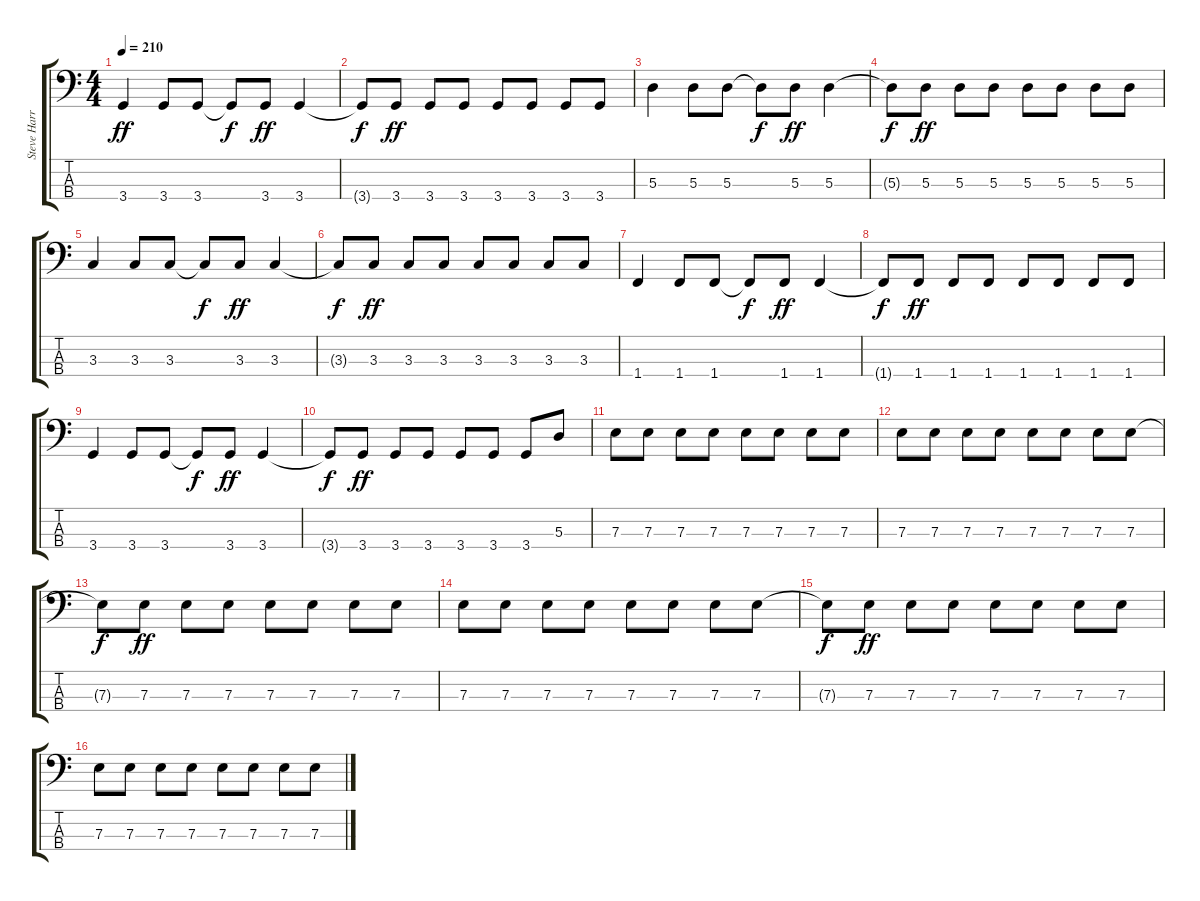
\track ("Steve Harris" "Steve Harr") {instrument electricbassfinger}
\staff {score tabs}
\tuning (G2 D2 A1 E1) {hide}
\ts (4 4)
\tempo 210
\clef f4
\ks c
3.4.4{dy ff} 3.4.8 3.4.8 3.4{t}.8{dy f} 3.4.8{dy ff} 3.4.4 |
3.4{t}.8{dy f} 3.4.8{dy ff} 3.4.8 3.4.8 3.4.8 3.4.8 3.4.8 3.4.8 |
5.3.4 5.3.8 5.3.8 5.3{t}.8{dy f} 5.3.8{dy ff} 5.3.4 |
5.3{t}.8{dy f} 5.3.8{dy ff} 5.3.8 5.3.8 5.3.8 5.3.8 5.3.8 5.3.8 |
3.3.4 3.3.8 3.3.8 3.3{t}.8{dy f} 3.3.8{dy ff} 3.3.4 |
3.3{t}.8{dy f} 3.3.8{dy ff} 3.3.8 3.3.8 3.3.8 3.3.8 3.3.8 3.3.8 |
1.4.4 1.4.8 1.4.8 1.4{t}.8{dy f} 1.4.8{dy ff} 1.4.4 |
1.4{t}.8{dy f} 1.4.8{dy ff} 1.4.8 1.4.8 1.4.8 1.4.8 1.4.8 1.4.8 |
3.4.4 3.4.8 3.4.8 3.4{t}.8{dy f} 3.4.8{dy ff} 3.4.4 |
3.4{t}.8{dy f} 3.4.8{dy ff} 3.4.8 3.4.8 3.4.8 3.4.8 3.4.8 5.3.8 |
7.3.8 7.3.8 7.3.8 7.3.8 7.3.8 7.3.8 7.3.8 7.3.8 |
7.3.8 7.3.8 7.3.8 7.3.8 7.3.8 7.3.8 7.3.8 7.3.8 |
7.3{t}.8{dy f} 7.3.8{dy ff} 7.3.8 7.3.8 7.3.8 7.3.8 7.3.8 7.3.8 |
7.3.8 7.3.8 7.3.8 7.3.8 7.3.8 7.3.8 7.3.8 7.3.8 |
7.3{t}.8{dy f} 7.3.8{dy ff} 7.3.8 7.3.8 7.3.8 7.3.8 7.3.8 7.3.8 |
7.3.8 7.3.8 7.3.8 7.3.8 7.3.8 7.3.8 7.3.8 7.3.8
